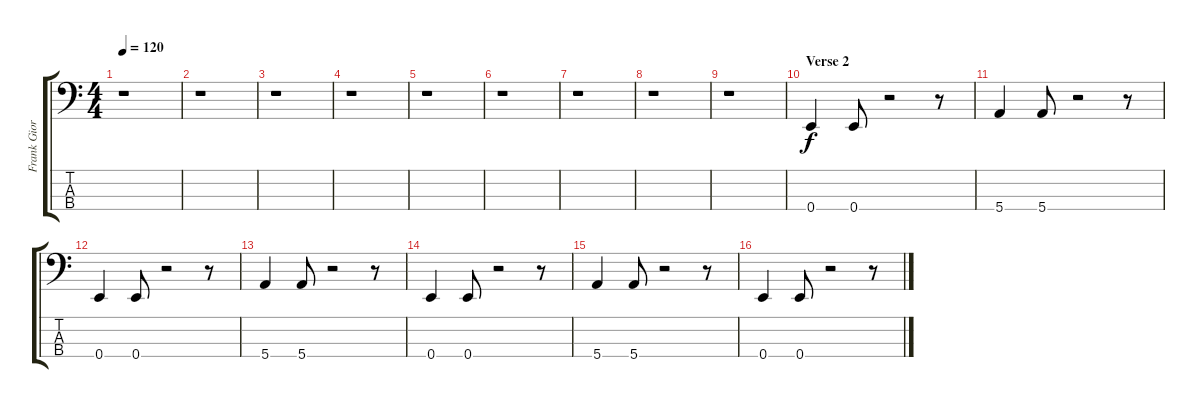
\track ("Frank Giordano" "Frank Gior") {instrument overdrivenguitar}
\staff {score tabs}
\tuning (G2 D2 A1 E1) {hide}
\ts (4 4)
\tempo 120
\clef f4
\ks c
r.1{dy f} |
r.1 |
r.1 |
r.1 |
r.1 |
r.1 |
r.1 |
r.1 |
r.1 |
\section ("" "Verse 2")
0.4.4 0.4.8 r.2 r.8 |
5.4.4 5.4.8 r.2 r.8 |
0.4.4 0.4.8 r.2 r.8 |
5.4.4 5.4.8 r.2 r.8 |
0.4.4 0.4.8 r.2 r.8 |
5.4.4 5.4.8 r.2 r.8 |
0.4.4 0.4.8 r.2 r.8
